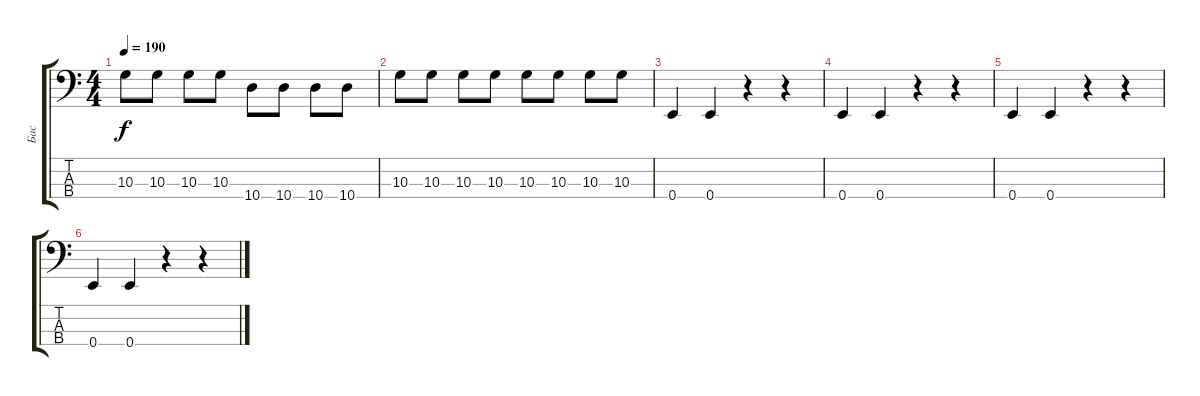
\track ("Бас" "Бас") {instrument electricbasspick}
\staff {score tabs}
\tuning (G2 D2 A1 E1) {hide}
\ts (4 4)
\tempo 190
\clef f4
\ks c
10.3.8{dy f} 10.3.8 10.3.8 10.3.8 10.4.8 10.4.8 10.4.8 10.4.8 |
10.3.8 10.3.8 10.3.8 10.3.8 10.3.8 10.3.8 10.3.8 10.3.8 |
0.4.4 0.4.4 r.4 r.4 |
0.4.4 0.4.4 r.4 r.4 |
0.4.4 0.4.4 r.4 r.4 |
0.4.4 0.4.4 r.4 r.4
